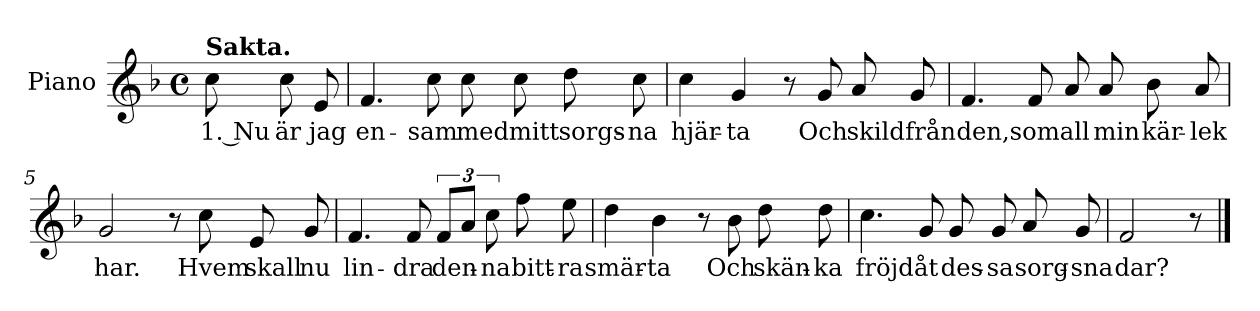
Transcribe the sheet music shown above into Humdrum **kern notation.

**kern	**text
*part1	*part1
*staff1	*staff1
*I"Piano	*
*I'Pno.	*
*clefG2	*
*k[b-]	*
*M4/4	*
*met(c)	*
=1	=1
!LO:TX:a:B:t=Sakta.	!
!	!LO:LY:b
8cc\	1. Nu
!	!LO:LY:b
8cc\	är
!	!LO:LY:b
8e/	jag
=2	=2
!	!LO:LY:b
4.f/	en-
!	!LO:LY:b
8cc\	-sam
!	!LO:LY:b
8cc\	med
!	!LO:LY:b
8cc\	mitt
!	!LO:LY:b
8dd\	sorgs-
!	!LO:LY:b
8cc\	-na
=3	=3
!	!LO:LY:b
4cc\	hjär-
!	!LO:LY:b
4g/	-ta
8r	.
!	!LO:LY:b
8g/	Och
!	!LO:LY:b
8a/	skild
!	!LO:LY:b
8g/	från
!!LO:LB:g=z
=4	=4
!	!LO:LY:b
4.f/	den,
!	!LO:LY:b
8f/	som
!	!LO:LY:b
8a/	all
!	!LO:LY:b
8a/	min
!	!LO:LY:b
8b-\	kär-
!	!LO:LY:b
8a/	-lek
=5	=5
!	!LO:LY:b
2g/	har.
8r	.
!	!LO:LY:b
8cc\	Hvem
!	!LO:LY:b
8e/	skall
!	!LO:LY:b
8g/	nu
=6	=6
!	!LO:LY:b
4.f/	lin-
!	!LO:LY:b
8f/	-dra
!	!LO:LY:b
12f/L	den-
12a/J	.
!	!LO:LY:b
12cc\	-na
!	!LO:LY:b
8ff\	bitt-
!	!LO:LY:b
8ee\	-ra
!!LO:LB:g=z
=7	=7
!	!LO:LY:b
4dd\	smär-
!	!LO:LY:b
4b-\	-ta
8r	.
!	!LO:LY:b
8b-\	Och
!	!LO:LY:b
8dd\	skän-
!	!LO:LY:b
8dd\	-ka
=8	=8
!	!LO:LY:b
4.cc\	fröjd
!	!LO:LY:b
8g/	åt
!	!LO:LY:b
8g/	des-
!	!LO:LY:b
8g/	-sa
!	!LO:LY:b
8a/	sorg-
!	!LO:LY:b
8g/	-sna
=9	=9
!	!LO:LY:b
2f/	dar?
8r	.
==	==
*-	*-
